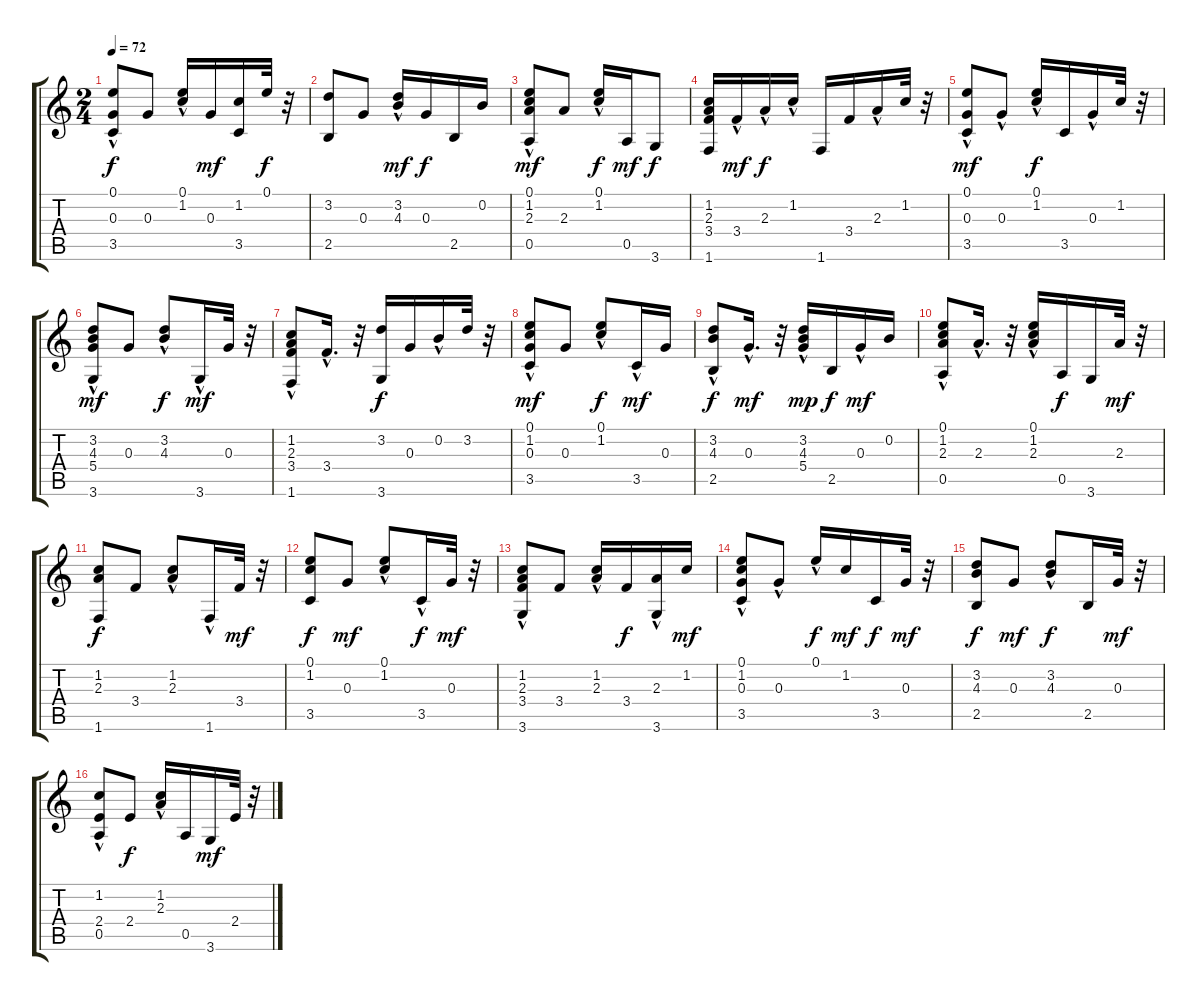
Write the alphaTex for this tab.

\track "" {instrument acousticguitarsteel}
\staff {score tabs}
\tuning (E4 B3 G3 D3 A2 E2) {hide}
\ts (2 4)
\tempo 72
\clef g2
\ks c
(0.1 0.3{hac} 3.5).8{dy f instrument acousticguitarsteel} 0.3.8 (0.1 1.2{hac}).16 0.3.16{dy mf} (1.2 3.5).16 0.1.32{dy f} r.32 |
(3.2 2.5).8 0.3.8 (3.2{hac} 4.3).16{dy mf} 0.3.16{dy f} 2.5.16 0.2.16 |
(0.1 1.2 2.3{hac} 0.5).8{dy mf} 2.3.8 (0.1{hac} 1.2{hac}).16{dy f} 0.5.16{dy mf} 3.6.8{dy f} |
(1.2 2.3 3.4 1.6).16 3.4{hac}.16{dy mf} 2.3{hac}.16{dy f} 1.2{hac}.16 1.6.16 3.4.16 2.3{hac}.16 1.2.32 r.32 |
(0.1{hac} 0.3{hac} 3.5).8{dy mf} 0.3{hac}.8 (0.1{hac} 1.2).16{dy f} 3.5.16 0.3{hac}.16 1.2.32 r.32 |
(3.2 4.3 5.4{hac} 3.6).8{dy mf} 0.3.8 (3.2{hac} 4.3{hac}).8{dy f} 3.6{hac}.16{dy mf} 0.3.32 r.32 |
(1.2{hac} 2.3 3.4 1.6).8 3.4{hac}.16{d} r.32 (3.2 3.6).16{dy f} 0.3.16 0.2{hac}.16 3.2.32 r.32 |
(0.1 1.2 0.3{hac} 3.5{hac}).8{dy mf} 0.3.8 (0.1{hac} 1.2{hac}).8{dy f} 3.5{hac}.16{dy mf} 0.3.16 |
(3.2{hac} 4.3{hac} 2.5).8{dy f} 0.3{hac}.16{d dy mf} r.32 (3.2{hac} 4.3 5.4).16{dy mp} 2.5.16{dy f} 0.3{hac}.16{dy mf} 0.2.16 |
(0.1{hac} 1.2 2.3{hac} 0.5).8 2.3{hac}.16{d} r.32 (0.1{hac} 1.2{hac} 2.3).16 0.5.16{dy f} 3.6.16 2.3.32{dy mf} r.32 |
(1.2 2.3 1.6).8{dy f} 3.4.8 (1.2{hac} 2.3{hac}).8 1.6{hac}.16 3.4.32{dy mf} r.32 |
(0.1 1.2 3.5).8{dy f} 0.3.8{dy mf} (0.1{hac} 1.2{hac}).8 3.5{hac}.16{dy f} 0.3.32{dy mf} r.32 |
(1.2{hac} 2.3 3.4{hac} 3.6).8 3.4.8 (1.2 2.3{hac}).16 3.4.16{dy f} (2.3 3.6{hac}).16 1.2.16{dy mf} |
(0.1 1.2{hac} 0.3 3.5).8 0.3{hac}.8 0.1{hac}.16{dy f} 1.2.16{dy mf} 3.5.16{dy f} 0.3.32{dy mf} r.32 |
(3.2 4.3 2.5).8{dy f} 0.3.8{dy mf} (3.2{hac} 4.3{hac}).8{dy f} 2.5.16 0.3.32{dy mf} r.32 |
(1.2 2.4{hac} 0.5).8 2.4.8{dy f} (1.2 2.3{hac}).16 0.5.16 3.6.16{dy mf} 2.4.32 r.32
